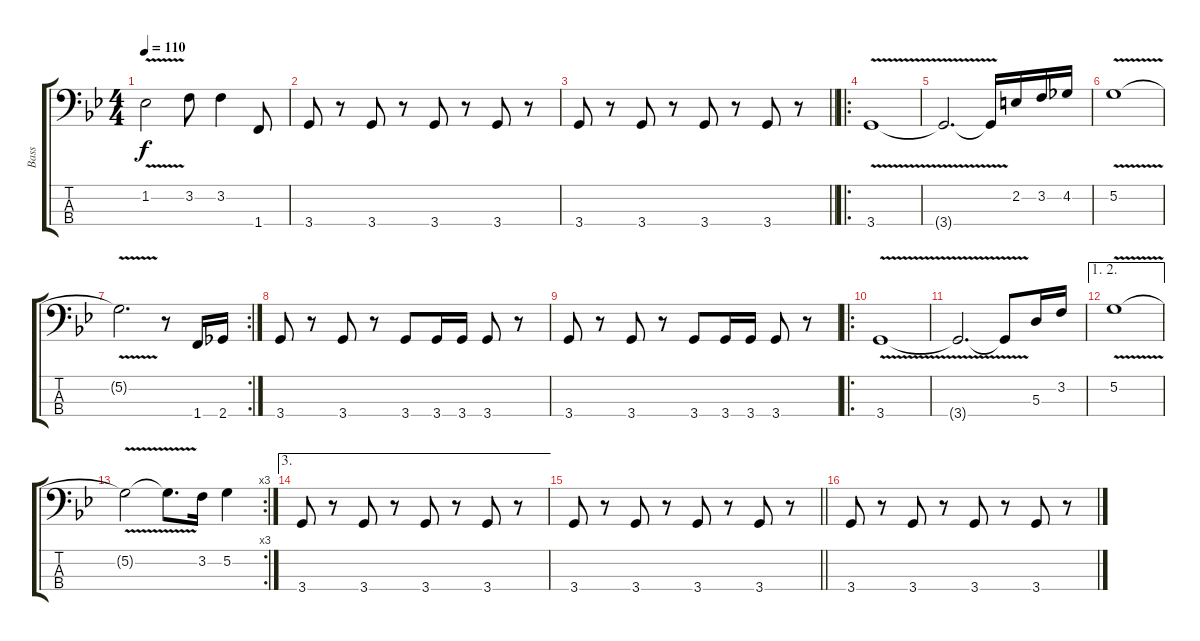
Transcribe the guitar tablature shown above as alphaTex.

\track ("Bass" "Bass") {instrument electricbasspick}
\staff {score tabs}
\tuning (G2 D2 A1 E1) {hide}
\ts (4 4)
\tempo 110
\clef f4
\ks bb
1.2{v}.2{dy f} 3.2.8 3.2.4 1.4.8 |
3.4.8 r.8 3.4.8 r.8 3.4.8 r.8 3.4.8 r.8 |
\barLineRight lightlight
3.4.8 r.8 3.4.8 r.8 3.4.8 r.8 3.4.8 r.8 |
\ro
3.4{v}.1 |
3.4{v t}.2{d} 3.4{v t}.16 2.2.16 3.2.16 4.2.16 |
5.2{v}.1 |
\rc 2
5.2{v t}.2{d} r.8 1.4.16 2.4.16 |
3.4.8 r.8 3.4.8 r.8 3.4.8 3.4.16 3.4.16 3.4.8 r.8 |
3.4.8 r.8 3.4.8 r.8 3.4.8 3.4.16 3.4.16 3.4.8 r.8 |
\ro
3.4{v}.1 |
3.4{v t}.2{d} 3.4{v t}.8 5.3.16 3.2.16 |
\ae (1 2)
5.2{v}.1 |
\rc 3
5.2{v t}.2 5.2{v t}.8{d} 3.2.16 5.2.4 |
\ae 3
3.4.8 r.8 3.4.8 r.8 3.4.8 r.8 3.4.8 r.8 |
\barLineRight lightlight
3.4.8 r.8 3.4.8 r.8 3.4.8 r.8 3.4.8 r.8 |
3.4.8 r.8 3.4.8 r.8 3.4.8 r.8 3.4.8 r.8
